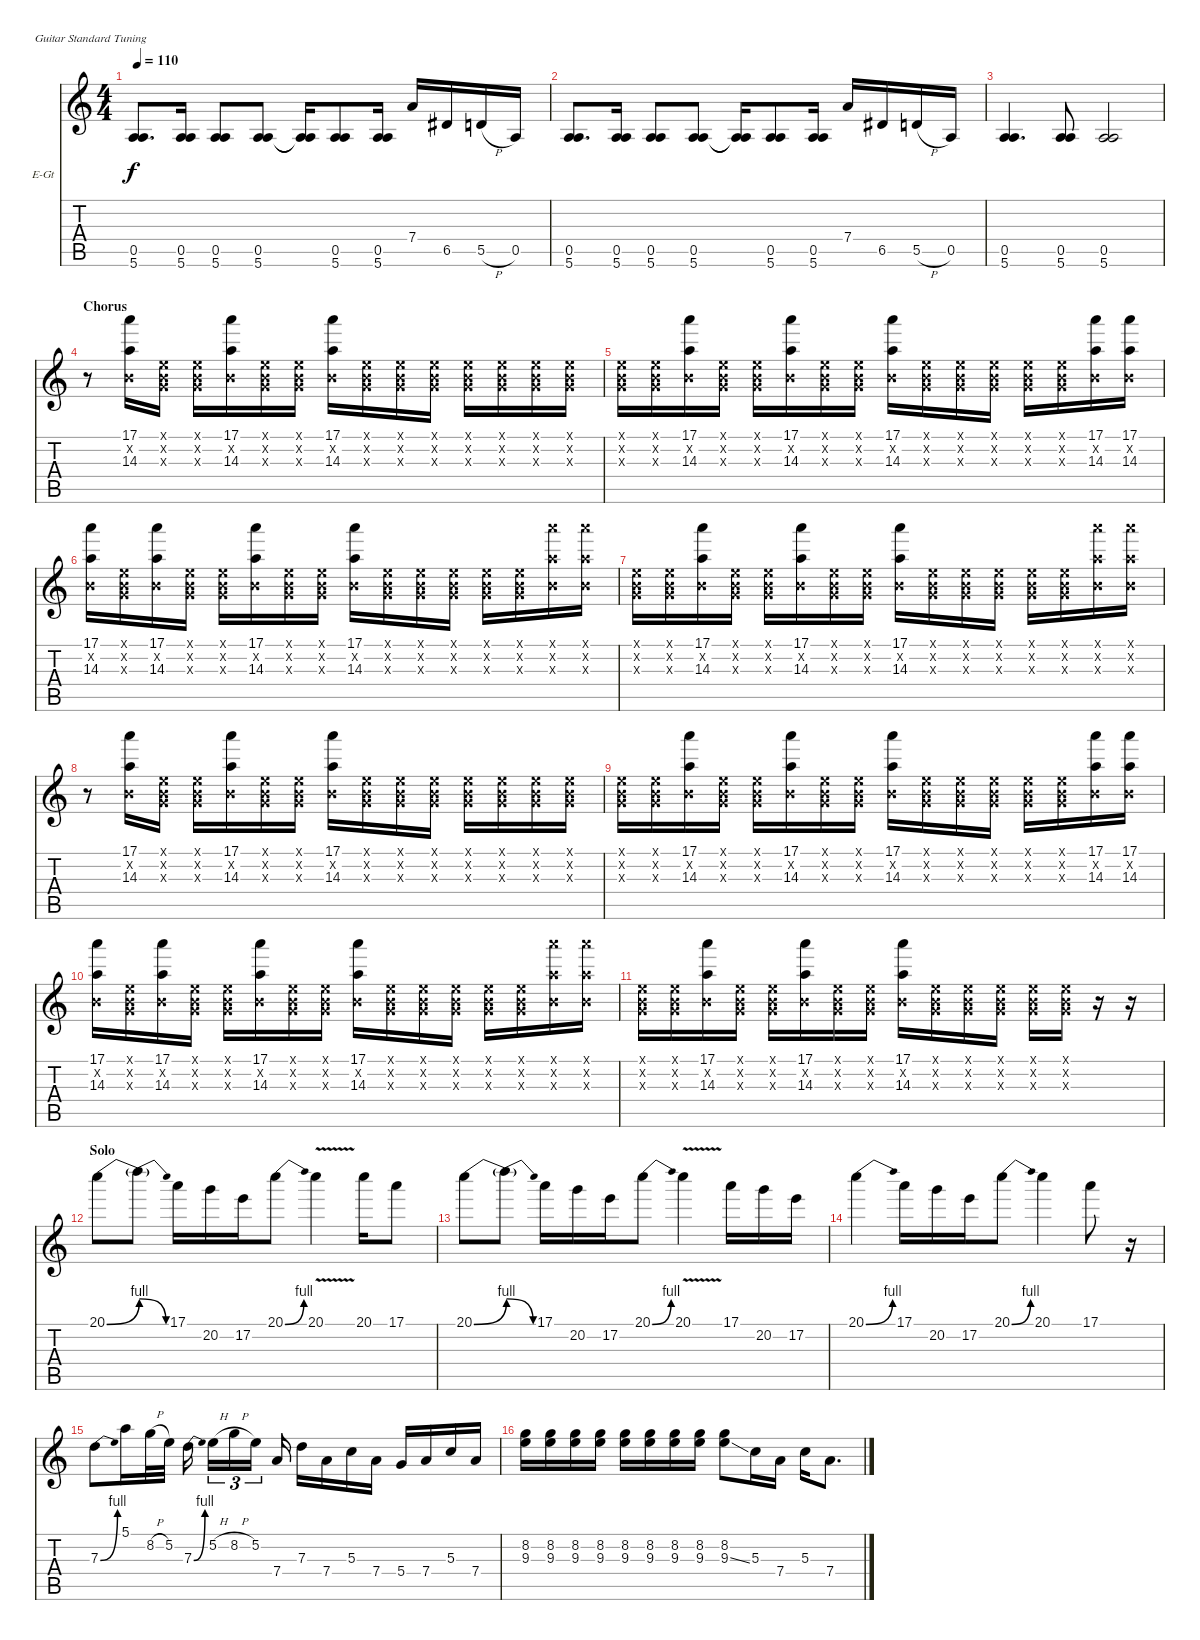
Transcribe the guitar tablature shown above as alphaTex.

\defaultSystemsLayout 4
\bracketExtendMode nobrackets
\firstSystemTrackNameOrientation horizontal
\otherSystemsTrackNameOrientation horizontal
\track ("Mike McCready (Drive)" "E-Gt") {instrument overdrivenguitar}
\staff {score tabs}
\tuning (E4 B3 G3 D3 A2 E2)
\ts (4 4)
\tempo 110
\clef g2
\ks c
(0.5 5.6).8{d dy f} (0.5 5.6).16 (0.5 5.6).8 (0.5 5.6).8 (0.5{t} 5.6{t}).16 (0.5 5.6).8 (0.5 5.6).16 7.4.16 6.5.16 5.5{h}.16 0.5.16 |
(0.5 5.6).8{d} (0.5 5.6).16 (0.5 5.6).8 (0.5 5.6).8 (0.5{t} 5.6{t}).16 (0.5 5.6).8 (0.5 5.6).16 7.4.16 6.5.16 5.5{h}.16 0.5.16 |
(0.5 5.6).4{d} (0.5 5.6).8 (0.5 5.6).2 |
\section ("" "Chorus")
r.8 (17.1 0.2{x} 14.3).16 (0.1{x} 0.2{x} 0.3{x}).16 (0.1{x} 0.2{x} 0.3{x}).16 (17.1 0.2{x} 14.3).16 (0.1{x} 0.2{x} 0.3{x}).16 (0.1{x} 0.2{x} 0.3{x}).16 (17.1 0.2{x} 14.3).16 (0.1{x} 0.2{x} 0.3{x}).16 (0.1{x} 0.2{x} 0.3{x}).16 (0.1{x} 0.2{x} 0.3{x}).16 (0.1{x} 0.2{x} 0.3{x}).16 (0.1{x} 0.2{x} 0.3{x}).16 (0.1{x} 0.2{x} 0.3{x}).16 (0.1{x} 0.2{x} 0.3{x}).16 |
(0.1{x} 0.2{x} 0.3{x}).16 (0.1{x} 0.2{x} 0.3{x}).16 (17.1 0.2{x} 14.3).16 (0.1{x} 0.2{x} 0.3{x}).16 (0.1{x} 0.2{x} 0.3{x}).16 (17.1 0.2{x} 14.3).16 (0.1{x} 0.2{x} 0.3{x}).16 (0.1{x} 0.2{x} 0.3{x}).16 (17.1 0.2{x} 14.3).16 (0.1{x} 0.2{x} 0.3{x}).16 (0.1{x} 0.2{x} 0.3{x}).16 (0.1{x} 0.2{x} 0.3{x}).16 (0.1{x} 0.2{x} 0.3{x}).16 (0.1{x} 0.2{x} 0.3{x}).16 (17.1 0.2{x} 14.3).16 (17.1 0.2{x} 14.3).16 |
(17.1 0.2{x} 14.3).16 (0.1{x} 0.2{x} 0.3{x}).16 (17.1 0.2{x} 14.3).16 (0.1{x} 0.2{x} 0.3{x}).16 (0.1{x} 0.2{x} 0.3{x}).16 (17.1 0.2{x} 14.3).16 (0.1{x} 0.2{x} 0.3{x}).16 (0.1{x} 0.2{x} 0.3{x}).16 (17.1 0.2{x} 14.3).16 (0.1{x} 0.2{x} 0.3{x}).16 (0.1{x} 0.2{x} 0.3{x}).16 (0.1{x} 0.2{x} 0.3{x}).16 (0.1{x} 0.2{x} 0.3{x}).16 (0.1{x} 0.2{x} 0.3{x}).16 (17.1{x} 0.2{x} 14.3{x}).16 (17.1{x} 0.2{x} 14.3{x}).16 |
(0.1{x} 0.2{x} 0.3{x}).16 (0.1{x} 0.2{x} 0.3{x}).16 (17.1 0.2{x} 14.3).16 (0.1{x} 0.2{x} 0.3{x}).16 (0.1{x} 0.2{x} 0.3{x}).16 (17.1 0.2{x} 14.3).16 (0.1{x} 0.2{x} 0.3{x}).16 (0.1{x} 0.2{x} 0.3{x}).16 (17.1 0.2{x} 14.3).16 (0.1{x} 0.2{x} 0.3{x}).16 (0.1{x} 0.2{x} 0.3{x}).16 (0.1{x} 0.2{x} 0.3{x}).16 (0.1{x} 0.2{x} 0.3{x}).16 (0.1{x} 0.2{x} 0.3{x}).16 (17.1{x} 0.2{x} 14.3{x}).16 (17.1{x} 0.2{x} 14.3{x}).16 |
r.8 (17.1 0.2{x} 14.3).16 (0.1{x} 0.2{x} 0.3{x}).16 (0.1{x} 0.2{x} 0.3{x}).16 (17.1 0.2{x} 14.3).16 (0.1{x} 0.2{x} 0.3{x}).16 (0.1{x} 0.2{x} 0.3{x}).16 (17.1 0.2{x} 14.3).16 (0.1{x} 0.2{x} 0.3{x}).16 (0.1{x} 0.2{x} 0.3{x}).16 (0.1{x} 0.2{x} 0.3{x}).16 (0.1{x} 0.2{x} 0.3{x}).16 (0.1{x} 0.2{x} 0.3{x}).16 (0.1{x} 0.2{x} 0.3{x}).16 (0.1{x} 0.2{x} 0.3{x}).16 |
(0.1{x} 0.2{x} 0.3{x}).16 (0.1{x} 0.2{x} 0.3{x}).16 (17.1 0.2{x} 14.3).16 (0.1{x} 0.2{x} 0.3{x}).16 (0.1{x} 0.2{x} 0.3{x}).16 (17.1 0.2{x} 14.3).16 (0.1{x} 0.2{x} 0.3{x}).16 (0.1{x} 0.2{x} 0.3{x}).16 (17.1 0.2{x} 14.3).16 (0.1{x} 0.2{x} 0.3{x}).16 (0.1{x} 0.2{x} 0.3{x}).16 (0.1{x} 0.2{x} 0.3{x}).16 (0.1{x} 0.2{x} 0.3{x}).16 (0.1{x} 0.2{x} 0.3{x}).16 (17.1 0.2{x} 14.3).16 (17.1 0.2{x} 14.3).16 |
(17.1 0.2{x} 14.3).16 (0.1{x} 0.2{x} 0.3{x}).16 (17.1 0.2{x} 14.3).16 (0.1{x} 0.2{x} 0.3{x}).16 (0.1{x} 0.2{x} 0.3{x}).16 (17.1 0.2{x} 14.3).16 (0.1{x} 0.2{x} 0.3{x}).16 (0.1{x} 0.2{x} 0.3{x}).16 (17.1 0.2{x} 14.3).16 (0.1{x} 0.2{x} 0.3{x}).16 (0.1{x} 0.2{x} 0.3{x}).16 (0.1{x} 0.2{x} 0.3{x}).16 (0.1{x} 0.2{x} 0.3{x}).16 (0.1{x} 0.2{x} 0.3{x}).16 (17.1{x} 0.2{x} 14.3{x}).16 (17.1{x} 0.2{x} 14.3{x}).16 |
(0.1{x} 0.2{x} 0.3{x}).16 (0.1{x} 0.2{x} 0.3{x}).16 (17.1 0.2{x} 14.3).16 (0.1{x} 0.2{x} 0.3{x}).16 (0.1{x} 0.2{x} 0.3{x}).16 (17.1 0.2{x} 14.3).16 (0.1{x} 0.2{x} 0.3{x}).16 (0.1{x} 0.2{x} 0.3{x}).16 (17.1 0.2{x} 14.3).16 (0.1{x} 0.2{x} 0.3{x}).16 (0.1{x} 0.2{x} 0.3{x}).16 (0.1{x} 0.2{x} 0.3{x}).16 (0.1{x} 0.2{x} 0.3{x}).16 (0.1{x} 0.2{x} 0.3{x}).16 r.16 r.16 |
\section ("" "Solo")
20.1{be (bend 0 0 60 4)}.8 20.1{be (release 0 4 60 0) t}.8 17.1.16 20.2.16 17.2.16 20.1{be (bend 0 0 60 4)}.8 20.1{v}.4 20.1.16 17.1.8 |
20.1{be (bend 0 0 60 4)}.8 20.1{be (release 0 4 60 0) t}.8 17.1.16 20.2.16 17.2.16 20.1{be (bend 0 0 60 4)}.8 20.1{v}.4 17.1.16 20.2.16 17.2.16 |
20.1{be (bend 0 0 60 4)}.4 17.1.16 20.2.16 17.2.16 20.1{be (bend 0 0 60 4)}.8 20.1.4 17.1.8 r.16 |
7.3{be (bend 0 0 60 4)}.8 5.1.16 8.2{h}.32 5.2.32 7.3{be (bend 0 0 60 4)}.16 5.2{h}.16{tu (3 2)} 8.2{h}.16{tu (3 2)} 5.2.16{tu (3 2)} 7.4.16 7.3.16 7.4.16 5.3.16 7.4.16 5.4.16 7.4.16 5.3.16 7.4.16 |
(8.2 9.3).16 (8.2 9.3).16 (8.2 9.3).16 (8.2 9.3).16 (8.2 9.3).16 (8.2 9.3).16 (8.2 9.3).16 (8.2 9.3).16 (8.2 9.3{ss}).8 5.3.16 7.4.16 5.3.16 7.4.8{d}
